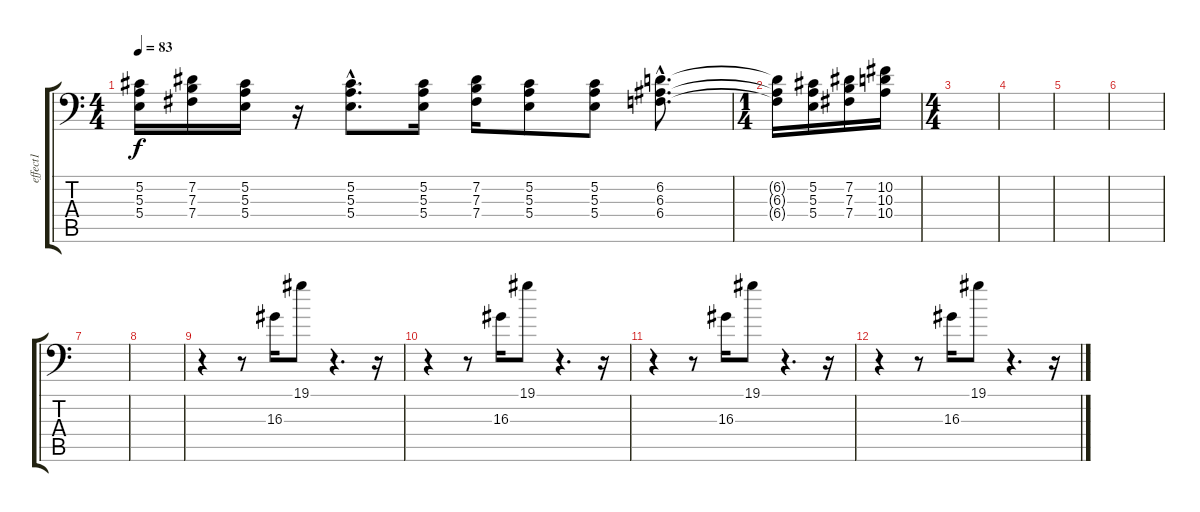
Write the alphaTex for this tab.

\track ("effect1" "effect1") {instrument lead1square}
\staff {score tabs}
\tuning (Db4 Ab3 E3 B2 E2 A1) {hide}
\ts (4 4)
\tempo 83
\clef f4
\ks c
(5.2 5.3 5.4).16{dy f instrument applause} (7.2 7.3 7.4).16 (5.2 5.3 5.4).16 r.16 (5.2{hac} 5.3{hac} 5.4{hac}).8{d} (5.2 5.3 5.4).16 (7.2 7.3 7.4).16 (5.2 5.3 5.4).8 (5.2 5.3 5.4).8 (6.2{hac} 6.3{hac} 6.4{hac}).8{d} |
\ts (1 4)
(6.2{t} 6.3{t} 6.4{t}).16 (5.2 5.3 5.4).16 (7.2 7.3 7.4).16 (10.2 10.3 10.4).16 |
\ts (4 4)
|
|
|
|
|
|
r.4{instrument lead1square} r.8 16.3.16 19.1.8 r.4{d} r.16 |
r.4{instrument lead1square} r.8 16.3.16 19.1.8 r.4{d} r.16 |
r.4{instrument lead1square} r.8 16.3.16 19.1.8 r.4{d} r.16 |
r.4{instrument lead1square} r.8 16.3.16 19.1.8 r.4{d} r.16
